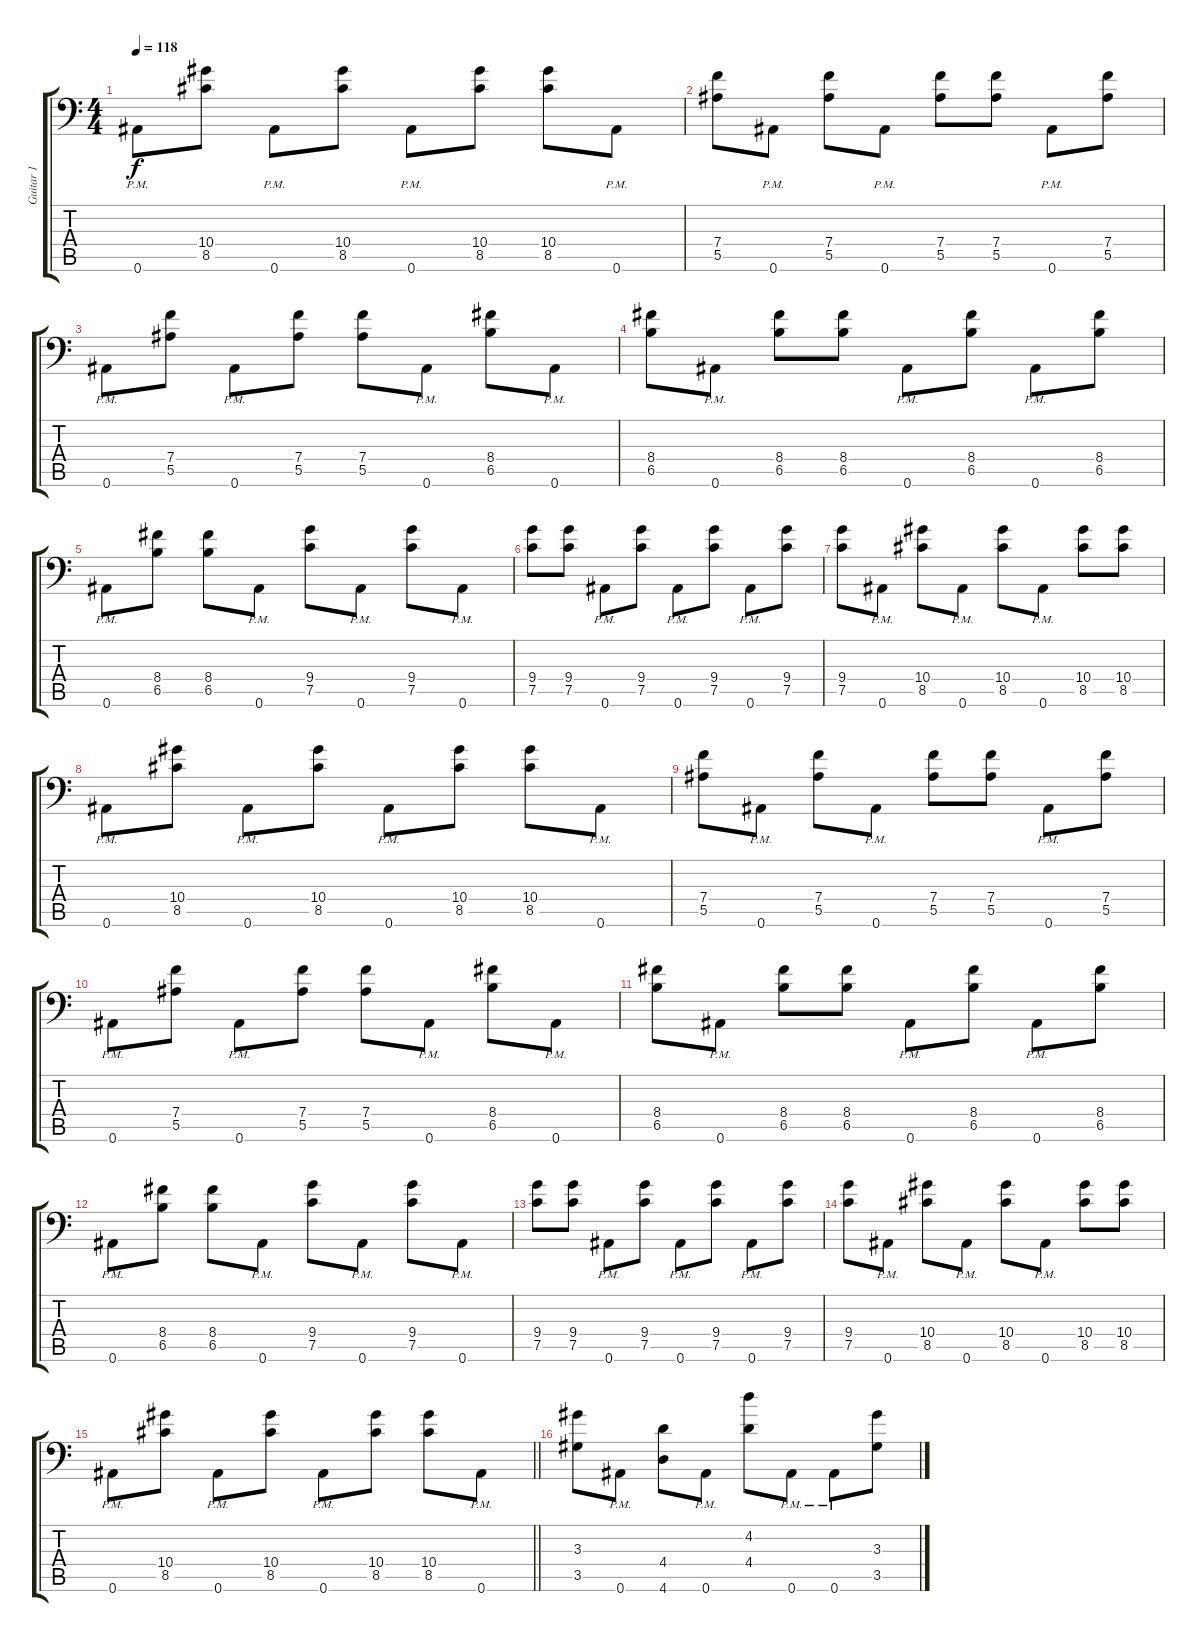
\track ("Guitar 1" "Guitar 1") {instrument electricguitarjazz}
\staff {score tabs}
\tuning (D4 Bb3 F3 Bb2 F2 Bb1) {hide}
\ts (4 4)
\tempo 118
\clef f4
\ks c
0.6{pm}.8{dy f} (10.4 8.5).8 0.6{pm}.8 (10.4 8.5).8 0.6{pm}.8 (10.4 8.5).8 (10.4 8.5).8 0.6{pm}.8 |
(7.4 5.5).8 0.6{pm}.8 (7.4 5.5).8 0.6{pm}.8 (7.4 5.5).8 (7.4 5.5).8 0.6{pm}.8 (7.4 5.5).8 |
0.6{pm}.8 (7.4 5.5).8 0.6{pm}.8 (7.4 5.5).8 (7.4 5.5).8 0.6{pm}.8 (8.4 6.5).8 0.6{pm}.8 |
(8.4 6.5).8 0.6{pm}.8 (8.4 6.5).8 (8.4 6.5).8 0.6{pm}.8 (8.4 6.5).8 0.6{pm}.8 (8.4 6.5).8 |
0.6{pm}.8 (8.4 6.5).8 (8.4 6.5).8 0.6{pm}.8 (9.4 7.5).8 0.6{pm}.8 (9.4 7.5).8 0.6{pm}.8 |
(9.4 7.5).8 (9.4 7.5).8 0.6{pm}.8 (9.4 7.5).8 0.6{pm}.8 (9.4 7.5).8 0.6{pm}.8 (9.4 7.5).8 |
(9.4 7.5).8 0.6{pm}.8 (10.4 8.5).8 0.6{pm}.8 (10.4 8.5).8 0.6{pm}.8 (10.4 8.5).8 (10.4 8.5).8 |
0.6{pm}.8 (10.4 8.5).8 0.6{pm}.8 (10.4 8.5).8 0.6{pm}.8 (10.4 8.5).8 (10.4 8.5).8 0.6{pm}.8 |
(7.4 5.5).8 0.6{pm}.8 (7.4 5.5).8 0.6{pm}.8 (7.4 5.5).8 (7.4 5.5).8 0.6{pm}.8 (7.4 5.5).8 |
0.6{pm}.8 (7.4 5.5).8 0.6{pm}.8 (7.4 5.5).8 (7.4 5.5).8 0.6{pm}.8 (8.4 6.5).8 0.6{pm}.8 |
(8.4 6.5).8 0.6{pm}.8 (8.4 6.5).8 (8.4 6.5).8 0.6{pm}.8 (8.4 6.5).8 0.6{pm}.8 (8.4 6.5).8 |
0.6{pm}.8 (8.4 6.5).8 (8.4 6.5).8 0.6{pm}.8 (9.4 7.5).8 0.6{pm}.8 (9.4 7.5).8 0.6{pm}.8 |
(9.4 7.5).8 (9.4 7.5).8 0.6{pm}.8 (9.4 7.5).8 0.6{pm}.8 (9.4 7.5).8 0.6{pm}.8 (9.4 7.5).8 |
(9.4 7.5).8 0.6{pm}.8 (10.4 8.5).8 0.6{pm}.8 (10.4 8.5).8 0.6{pm}.8 (10.4 8.5).8 (10.4 8.5).8 |
\barLineRight lightlight
0.6{pm}.8 (10.4 8.5).8 0.6{pm}.8 (10.4 8.5).8 0.6{pm}.8 (10.4 8.5).8 (10.4 8.5).8 0.6{pm}.8 |
(3.3 3.5).8 0.6{pm}.8 (4.4 4.6).8 0.6{pm}.8 (4.2 4.4).8 0.6{pm}.8 0.6{pm}.8 (3.3 3.5).8
